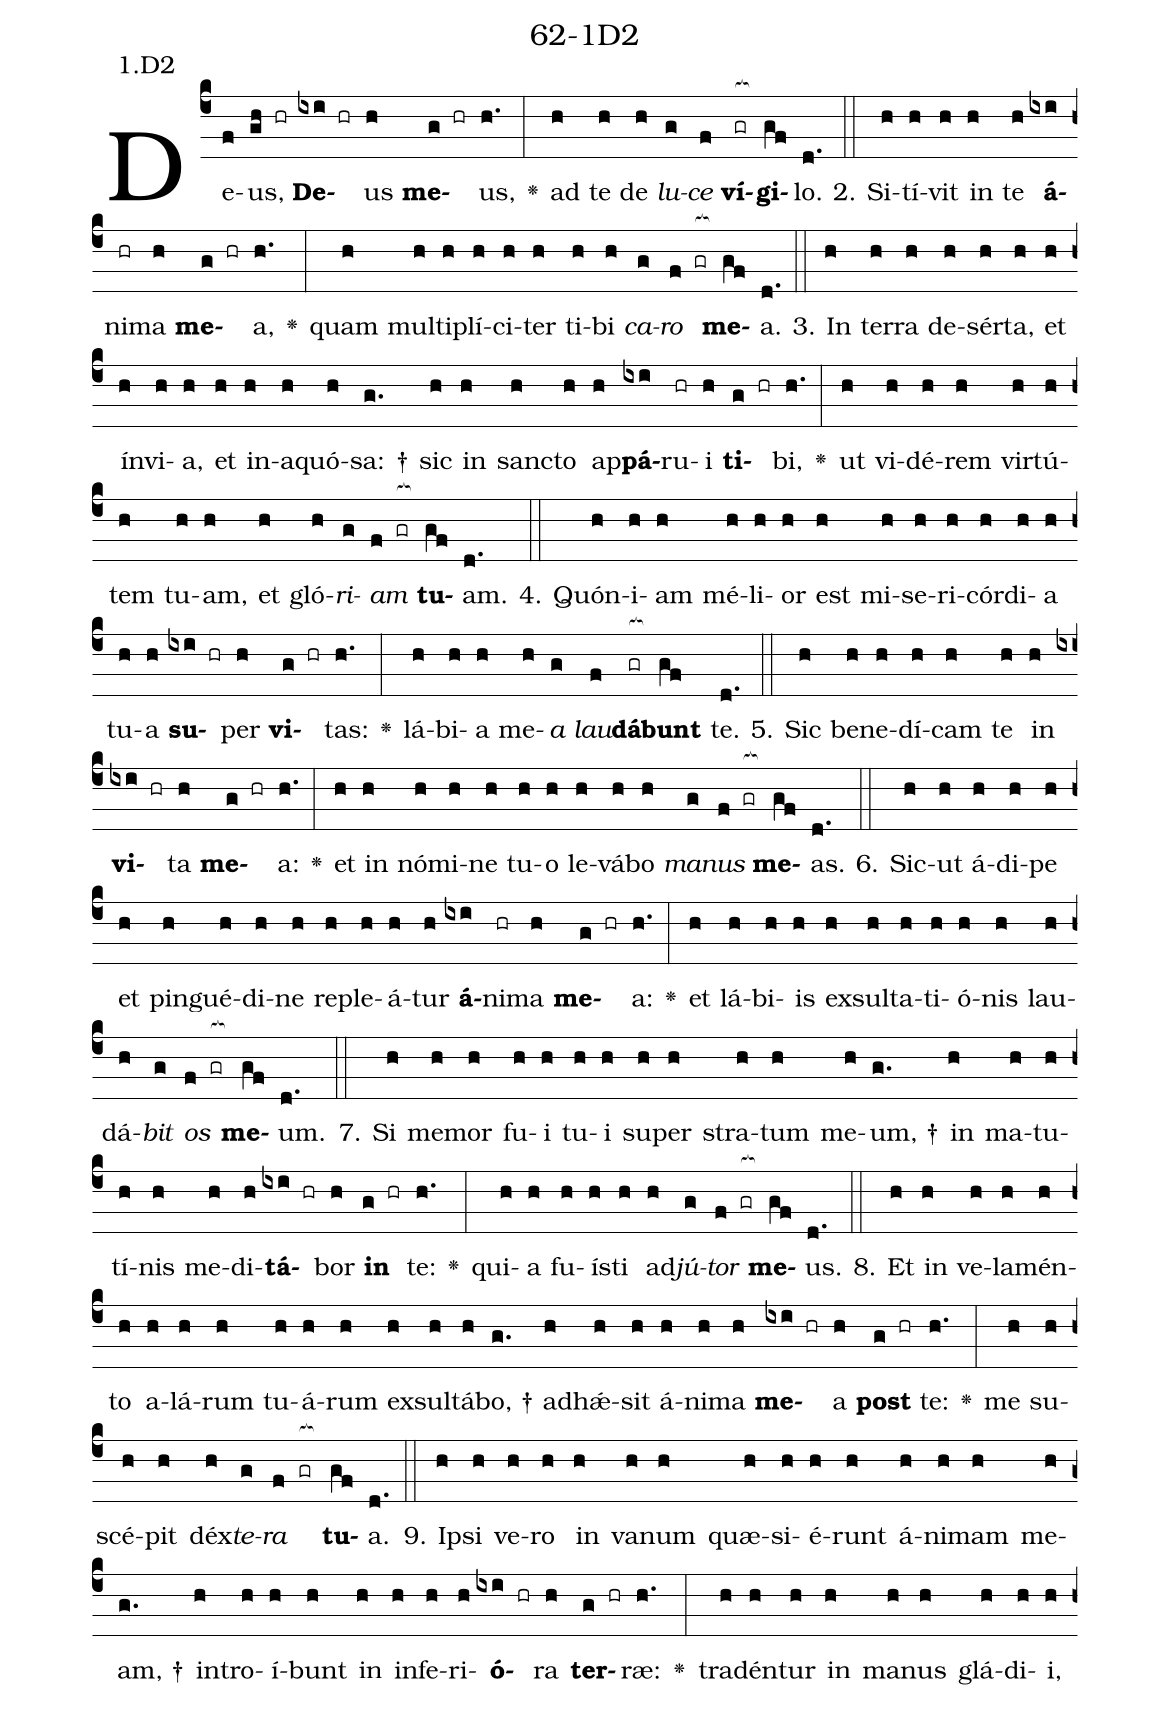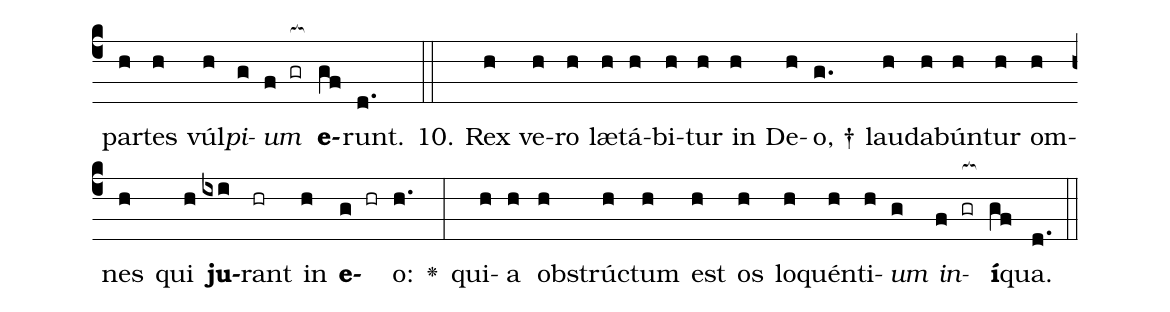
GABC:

name: 62-1D2;
annotation: 1.D2;
%%
(c4)De(f)us,(gh hr) <b>De</b>(ixi hr)us(h) <b>me</b>(g hr)us,(h.) <v>\greheightstar</v>(:) ad(h) te(h) de(h) <i>lu</i>(g)<i>ce</i>(f) <b>ví</b>(gr[ocb:1{])<b>gi</b>(gf[ocb:0}])lo.(d.) (::)
2. Si(h)tí(h)vit(h) in(h) te(h) <b>á</b>(ixi)ni(hr)ma(h) <b>me</b>(g hr)a,(h.) <v>\greheightstar</v>(:) quam(h) mul(h)ti(h)plí(h)ci(h)ter(h) ti(h)bi(h) <i>ca</i>(g)<i>ro</i>(f gr[ocb:1{]) <b>me</b>(gf[ocb:0}])a.(d.) (::)
3. In(h) ter(h)ra(h) de(h)sér(h)ta,(h) et(h) ín(h)vi(h)a,(h) et(h) in(h)a(h)quó(h)sa: †(g.) sic(h) in(h) sanc(h)to(h) ap(h)<b>pá</b>(ixi)ru(hr)i(h) <b>ti</b>(g hr)bi,(h.) <v>\greheightstar</v>(:) ut(h) vi(h)dé(h)rem(h) vir(h)tú(h)tem(h) tu(h)am,(h) et(h) gló(h)<i>ri</i>(g)<i>am</i>(f gr[ocb:1{]) <b>tu</b>(gf[ocb:0}])am.(d.) (::)
4. Quón(h)i(h)am(h) mé(h)li(h)or(h) est(h) mi(h)se(h)ri(h)cór(h)di(h)a(h) tu(h)a(h) <b>su</b>(ixi hr)per(h) <b>vi</b>(g hr)tas:(h.) <v>\greheightstar</v>(:) lá(h)bi(h)a(h) me(h)<i>a</i>(g) <i>lau</i>(f)<b>dá</b>(gr[ocb:1{])<b>bunt</b>(gf[ocb:0}]) te.(d.) (::)
5. Sic(h) be(h)ne(h)dí(h)cam(h) te(h) in(h) <b>vi</b>(ixi hr)ta(h) <b>me</b>(g hr)a:(h.) <v>\greheightstar</v>(:) et(h) in(h) nó(h)mi(h)ne(h) tu(h)o(h) le(h)vá(h)bo(h) <i>ma</i>(g)<i>nus</i>(f gr[ocb:1{]) <b>me</b>(gf[ocb:0}])as.(d.) (::)
6. Sic(h)ut(h) á(h)di(h)pe(h) et(h) pin(h)gué(h)di(h)ne(h) re(h)ple(h)á(h)tur(h) <b>á</b>(ixi)ni(hr)ma(h) <b>me</b>(g hr)a:(h.) <v>\greheightstar</v>(:) et(h) lá(h)bi(h)is(h) ex(h)sul(h)ta(h)ti(h)ó(h)nis(h) lau(h)dá(h)<i>bit</i>(g) <i>os</i>(f gr[ocb:1{]) <b>me</b>(gf[ocb:0}])um.(d.) (::)
7. Si(h) me(h)mor(h) fu(h)i(h) tu(h)i(h) su(h)per(h) stra(h)tum(h) me(h)um, †(g.) in(h) ma(h)tu(h)tí(h)nis(h) me(h)di(h)<b>tá</b>(ixi hr)bor(h) <b>in</b>(g hr) te:(h.) <v>\greheightstar</v>(:) qui(h)a(h) fu(h)ís(h)ti(h) ad(h)<i>jú</i>(g)<i>tor</i>(f gr[ocb:1{]) <b>me</b>(gf[ocb:0}])us.(d.) (::)
8. Et(h) in(h) ve(h)la(h)mén(h)to(h) a(h)lá(h)rum(h) tu(h)á(h)rum(h) ex(h)sul(h)tá(h)bo, †(g.) ad(h)hǽ(h)sit(h) á(h)ni(h)ma(h) <b>me</b>(ixi hr)a(h) <b>post</b>(g hr) te:(h.) <v>\greheightstar</v>(:) me(h) su(h)scé(h)pit(h) déx(h)<i>te</i>(g)<i>ra</i>(f gr[ocb:1{]) <b>tu</b>(gf[ocb:0}])a.(d.) (::)
9. Ip(h)si(h) ve(h)ro(h) in(h) va(h)num(h) quæ(h)si(h)é(h)runt(h) á(h)ni(h)mam(h) me(h)am, †(g.) in(h)tro(h)í(h)bunt(h) in(h) in(h)fe(h)ri(h)<b>ó</b>(ixi hr)ra(h) <b>ter</b>(g hr)ræ:(h.) <v>\greheightstar</v>(:) tra(h)dén(h)tur(h) in(h) ma(h)nus(h) glá(h)di(h)i,(h) par(h)tes(h) vúl(h)<i>pi</i>(g)<i>um</i>(f gr[ocb:1{]) <b>e</b>(gf[ocb:0}])runt.(d.) (::)
10. Rex(h) ve(h)ro(h) læ(h)tá(h)bi(h)tur(h) in(h) De(h)o, †(g.) lau(h)da(h)bún(h)tur(h) om(h)nes(h) qui(h) <b>ju</b>(ixi)rant(hr) in(h) <b>e</b>(g hr)o:(h.) <v>\greheightstar</v>(:) qui(h)a(h) ob(h)strúc(h)tum(h) est(h) os(h) lo(h)quén(h)ti(h)<i>um</i>(g) <i>in</i>(f gr[ocb:1{])<b>í</b>(gf[ocb:0}])qua.(d.) (::)
